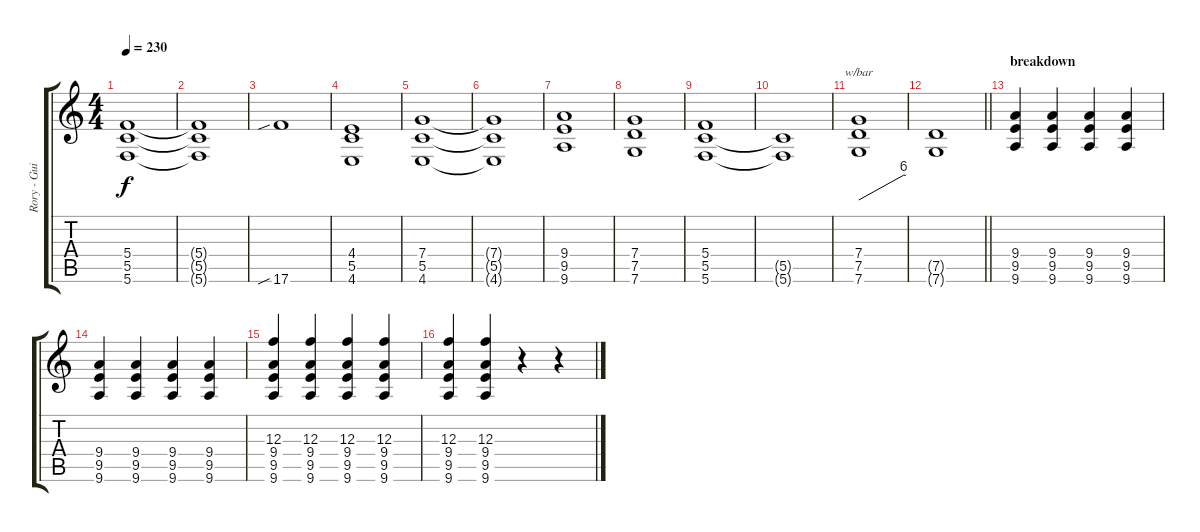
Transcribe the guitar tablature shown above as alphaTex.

\track ("Rory - Guitar" "Rory - Gui") {instrument distortionguitar}
\staff {score tabs}
\tuning (D4 A3 F3 C3 G2 C2) {hide}
\ts (4 4)
\tempo 230
\clef g2
\ks c
(5.4 5.5 5.6).1{dy f} |
(5.4{t} 5.5{t} 5.6{t}).1 |
17.6{sib}.1 |
(4.4 5.5 4.6).1 |
(7.4 5.5 4.6).1 |
(7.4{t} 5.5{t} 4.6{t}).1 |
(9.4 9.5 9.6).1 |
(7.4 7.5 7.6).1 |
(5.4 5.5 5.6).1 |
(5.5{t} 5.6{t}).1 |
(7.4 7.5 7.6).1{tbe (custom default 0 0 57 24 60 24)} |
\barLineRight lightlight
(7.5{t} 7.6{t}).1 |
\section ("" "breakdown")
(9.4 9.5 9.6).4 (9.4 9.5 9.6).4 (9.4 9.5 9.6).4 (9.4 9.5 9.6).4 |
(9.4 9.5 9.6).4 (9.4 9.5 9.6).4 (9.4 9.5 9.6).4 (9.4 9.5 9.6).4 |
(12.3 9.4 9.5 9.6).4 (12.3 9.4 9.5 9.6).4 (12.3 9.4 9.5 9.6).4 (12.3 9.4 9.5 9.6).4 |
(12.3 9.4 9.5 9.6).4 (12.3 9.4 9.5 9.6).4 r.4 r.4
